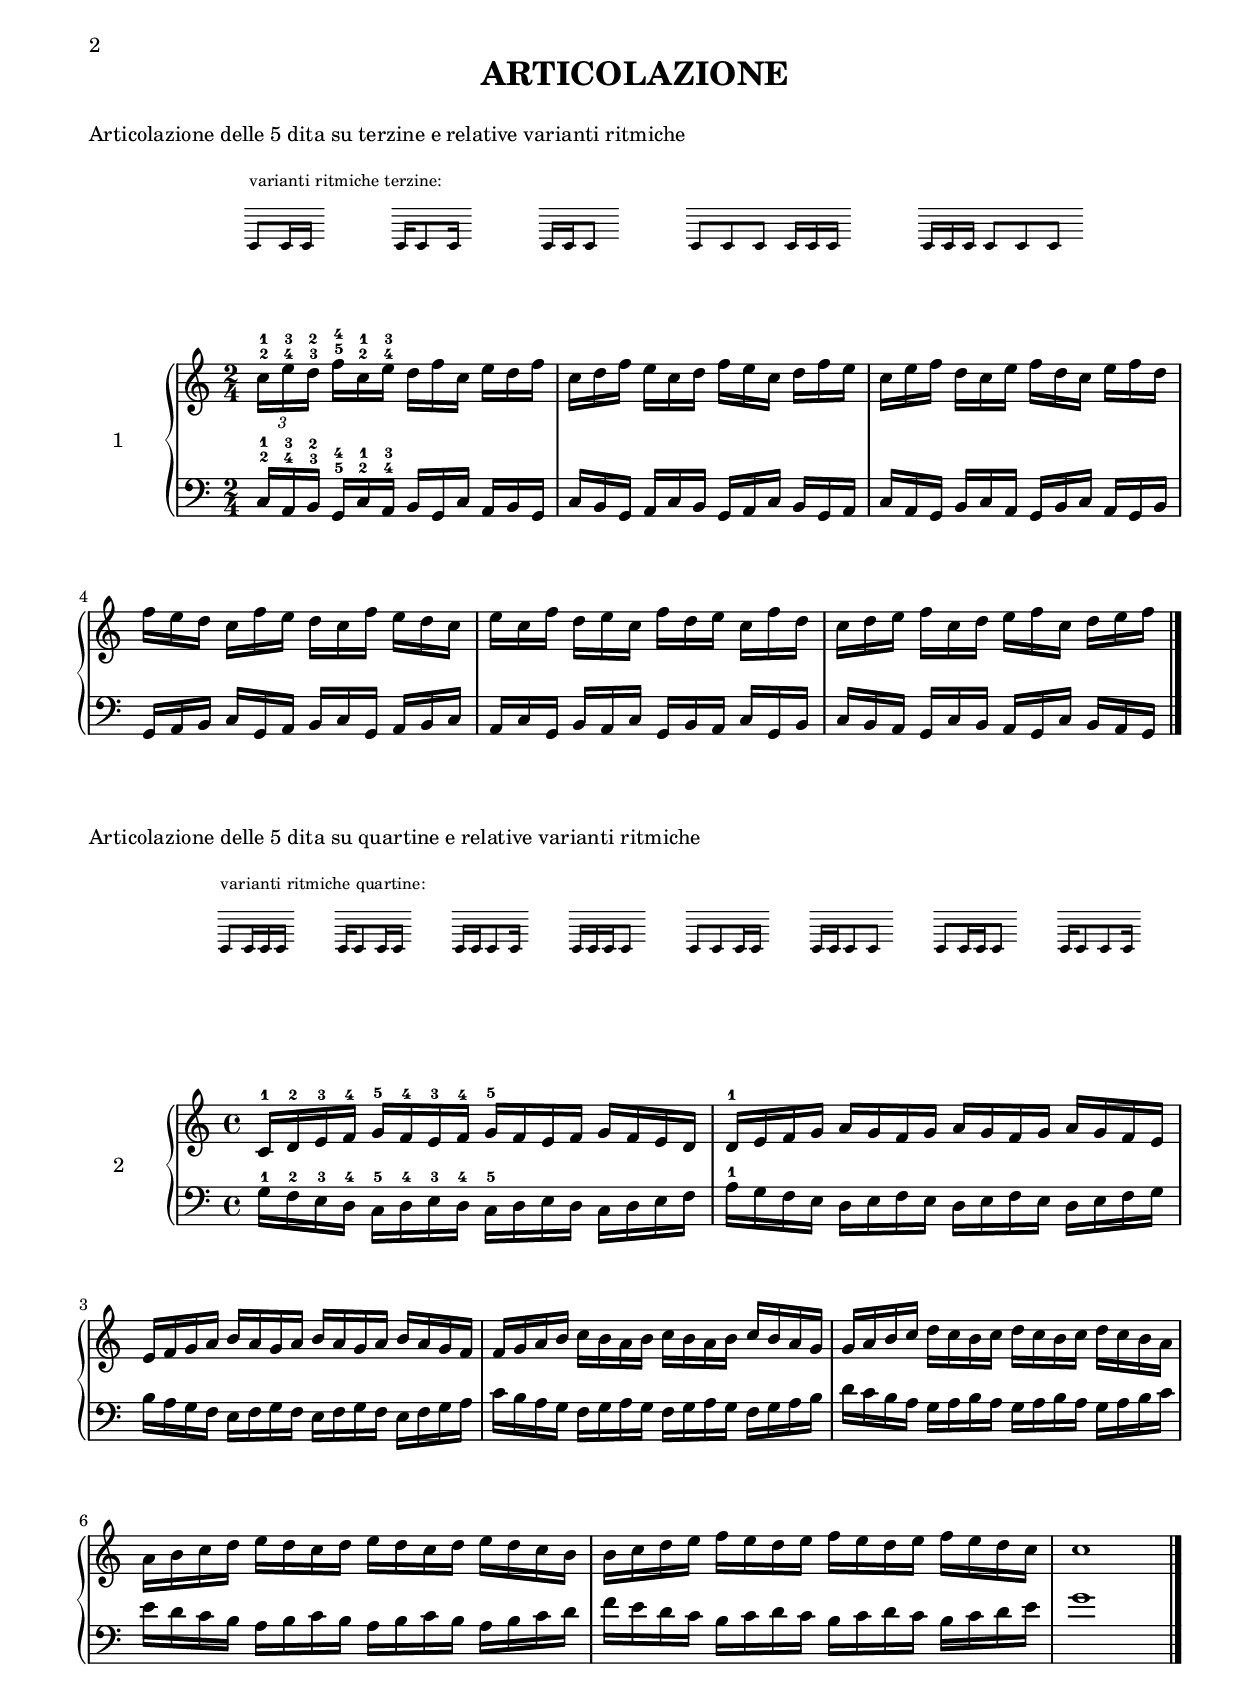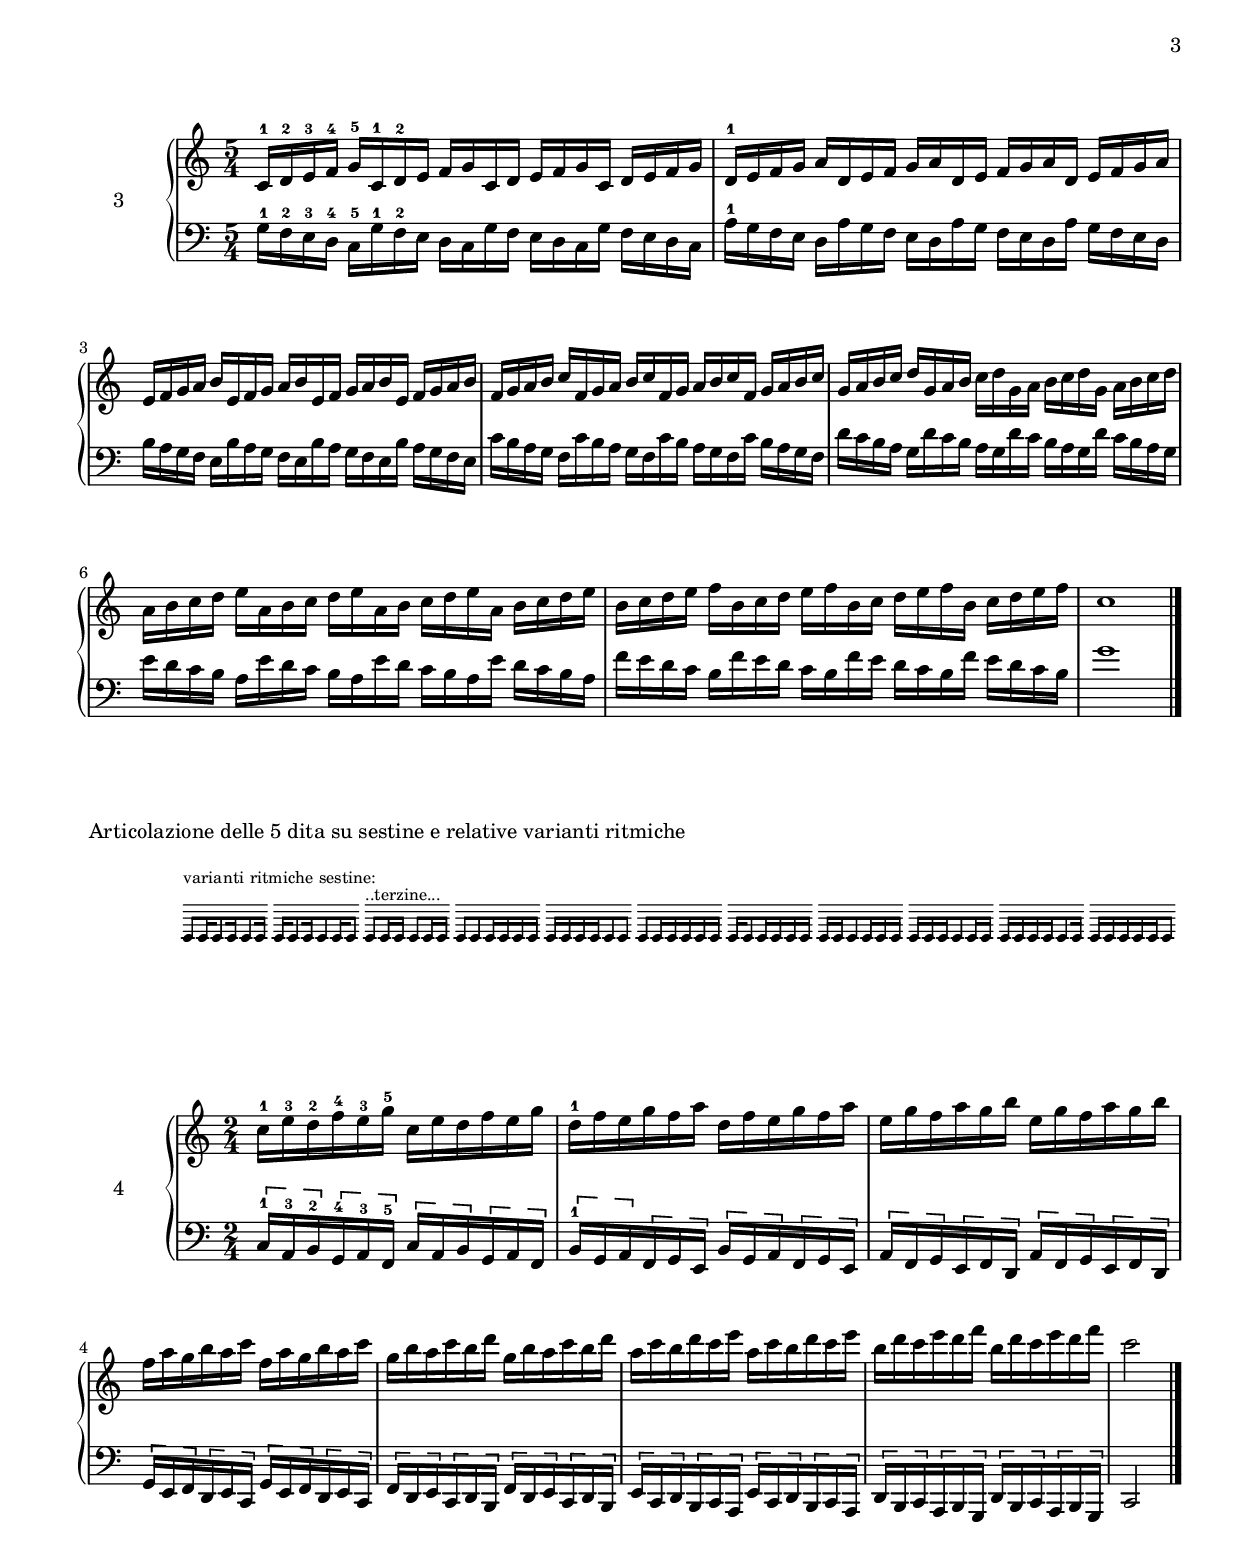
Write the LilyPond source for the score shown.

% ===========================================================================================================
% esercizi-di-tecnica-articolazione-1.ly
%                     _    _      _ _   _               _         
%  ___ ___ ___ _ _ __(_)__(_)  __| (_) | |_ ___ __ _ _ (_)__ __ _ 
% / -_|_-</ -_) '_/ _| |_ / | / _` | | |  _/ -_) _| ' \| / _/ _` |
% \___/__/\___|_| \__|_/__|_| \__,_|_|  \__\___\__|_||_|_\__\__,_|
%                                                  Articolazione 1
%
% Copyright (c) 2020 Alessandro Fraschetti (mail: gos95@gommagomma.net)
%
% Permission is hereby granted, free of charge, to any person obtaining a copy
% of this software and associated documentation files (the "Software"), to deal
% in the Software without restriction, including without limitation the rights
% to use, copy, modify, merge, publish, distribute, sublicense, and/or sell
% copies of the Software, and to permit persons to whom the Software is
% furnished to do so, subject to the following conditions:
% 
% The above copyright notice and this permission notice shall be included in all
% copies or substantial portions of the Software.
% 
% THE SOFTWARE IS PROVIDED "AS IS", WITHOUT WARRANTY OF ANY KIND, EXPRESS OR
% IMPLIED, INCLUDING BUT NOT LIMITED TO THE WARRANTIES OF MERCHANTABILITY,
% FITNESS FOR A PARTICULAR PURPOSE AND NONINFRINGEMENT. IN NO EVENT SHALL THE
% AUTHORS OR COPYRIGHT HOLDERS BE LIABLE FOR ANY CLAIM, DAMAGES OR OTHER
% LIABILITY, WHETHER IN AN ACTION OF CONTRACT, TORT OR OTHERWISE, ARISING FROM,
% OUT OF OR IN CONNECTION WITH THE SOFTWARE OR THE USE OR OTHER DEALINGS IN THE
% SOFTWARE.
% ===========================================================================================================


\version "2.12.3"
#(ly:set-option 'delete-intermediate-files #t)
#(set-global-staff-size 18)


% ===========================================================================================================
% ------------------------------------------  I N C L U D E S  ----------------------------------------------
% ===========================================================================================================
% ===========================================================================================================
% varianti-ritmiche-terzine.ly
%                     _    _      _ _   _               _         
%  ___ ___ ___ _ _ __(_)__(_)  __| (_) | |_ ___ __ _ _ (_)__ __ _ 
% / -_|_-</ -_) '_/ _| |_ / | / _` | | |  _/ -_) _| ' \| / _/ _` |
% \___/__/\___|_| \__|_/__|_| \__,_|_|  \__\___\__|_||_|_\__\__,_|
%
% Copyright (c) 2020 Alessandro Fraschetti (mail: gos95@gommagomma.net)
%
% Permission is hereby granted, free of charge, to any person obtaining a copy
% of this software and associated documentation files (the "Software"), to deal
% in the Software without restriction, including without limitation the rights
% to use, copy, modify, merge, publish, distribute, sublicense, and/or sell
% copies of the Software, and to permit persons to whom the Software is
% furnished to do so, subject to the following conditions:
% 
% The above copyright notice and this permission notice shall be included in all
% copies or substantial portions of the Software.
% 
% THE SOFTWARE IS PROVIDED "AS IS", WITHOUT WARRANTY OF ANY KIND, EXPRESS OR
% IMPLIED, INCLUDING BUT NOT LIMITED TO THE WARRANTIES OF MERCHANTABILITY,
% FITNESS FOR A PARTICULAR PURPOSE AND NONINFRINGEMENT. IN NO EVENT SHALL THE
% AUTHORS OR COPYRIGHT HOLDERS BE LIABLE FOR ANY CLAIM, DAMAGES OR OTHER
% LIABILITY, WHETHER IN AN ACTION OF CONTRACT, TORT OR OTHERWISE, ARISING FROM,
% OUT OF OR IN CONNECTION WITH THE SOFTWARE OR THE USE OR OTHER DEALINGS IN THE
% SOFTWARE.
% ===========================================================================================================


variantiRitmicheTerzine = \relative c' {
    \cadenzaOn
    \stopStaff
    \skip 1
    \startStaff
        c8[^\markup { \raise #2 { varianti ritmiche terzine: }} c16 c16]
    \stopStaff
    \skip 1
    \startStaff
        c16[ c8 c16]
    \stopStaff
    \skip 1
    \startStaff
        c16[ c16 c8]
    \stopStaff
    \skip 1
    \startStaff
        c8[ c8 c8] c16[ c16 c16]]
    \stopStaff
    \skip 1
    \startStaff
        c16[ c16 c16] c8[ c8 c8]]
    \stopStaff
    \skip 1
    \cadenzaOff
}

% ===========================================================================================================
% varianti-ritmiche-quartine.ly
%                     _    _      _ _   _               _         
%  ___ ___ ___ _ _ __(_)__(_)  __| (_) | |_ ___ __ _ _ (_)__ __ _ 
% / -_|_-</ -_) '_/ _| |_ / | / _` | | |  _/ -_) _| ' \| / _/ _` |
% \___/__/\___|_| \__|_/__|_| \__,_|_|  \__\___\__|_||_|_\__\__,_|
%
% Copyright (c) 2020 Alessandro Fraschetti (mail: gos95@gommagomma.net)
%
% Permission is hereby granted, free of charge, to any person obtaining a copy
% of this software and associated documentation files (the "Software"), to deal
% in the Software without restriction, including without limitation the rights
% to use, copy, modify, merge, publish, distribute, sublicense, and/or sell
% copies of the Software, and to permit persons to whom the Software is
% furnished to do so, subject to the following conditions:
% 
% The above copyright notice and this permission notice shall be included in all
% copies or substantial portions of the Software.
% 
% THE SOFTWARE IS PROVIDED "AS IS", WITHOUT WARRANTY OF ANY KIND, EXPRESS OR
% IMPLIED, INCLUDING BUT NOT LIMITED TO THE WARRANTIES OF MERCHANTABILITY,
% FITNESS FOR A PARTICULAR PURPOSE AND NONINFRINGEMENT. IN NO EVENT SHALL THE
% AUTHORS OR COPYRIGHT HOLDERS BE LIABLE FOR ANY CLAIM, DAMAGES OR OTHER
% LIABILITY, WHETHER IN AN ACTION OF CONTRACT, TORT OR OTHERWISE, ARISING FROM,
% OUT OF OR IN CONNECTION WITH THE SOFTWARE OR THE USE OR OTHER DEALINGS IN THE
% SOFTWARE.
% ===========================================================================================================


variantiRitmicheQuartine = \relative c' {
    \cadenzaOn
    \stopStaff
    \skip 1
    \startStaff
        c8[^\markup { \raise #2 { varianti ritmiche quartine: }} c16 c16 c16]
    \stopStaff
    \skip 1
    \startStaff
        c16[ c8 c16 c16]
    \stopStaff
    \skip 1
    \startStaff
        c16[ c16 c8 c16]
    \stopStaff
    \skip 1
    \startStaff
        c16[ c16 c16 c8]
    \stopStaff
    \skip 1
    \startStaff
        c8[ c8 c16 c16]
    \stopStaff
    \skip 1
    \startStaff
        c16[ c16 c8 c8]
    \stopStaff
    \skip 1
    \startStaff
        c8[ c16 c16 c8]
    \stopStaff
    \skip 1
    \startStaff
        c16[ c8 c8 c16]
    \stopStaff
    \skip 1
    \cadenzaOff
}

% ===========================================================================================================
% varianti-ritmiche-terzine.ly
%                     _    _      _ _   _               _         
%  ___ ___ ___ _ _ __(_)__(_)  __| (_) | |_ ___ __ _ _ (_)__ __ _ 
% / -_|_-</ -_) '_/ _| |_ / | / _` | | |  _/ -_) _| ' \| / _/ _` |
% \___/__/\___|_| \__|_/__|_| \__,_|_|  \__\___\__|_||_|_\__\__,_|
%
% Copyright (c) 2020 Alessandro Fraschetti (mail: gos95@gommagomma.net)
%
% Permission is hereby granted, free of charge, to any person obtaining a copy
% of this software and associated documentation files (the "Software"), to deal
% in the Software without restriction, including without limitation the rights
% to use, copy, modify, merge, publish, distribute, sublicense, and/or sell
% copies of the Software, and to permit persons to whom the Software is
% furnished to do so, subject to the following conditions:
% 
% The above copyright notice and this permission notice shall be included in all
% copies or substantial portions of the Software.
% 
% THE SOFTWARE IS PROVIDED "AS IS", WITHOUT WARRANTY OF ANY KIND, EXPRESS OR
% IMPLIED, INCLUDING BUT NOT LIMITED TO THE WARRANTIES OF MERCHANTABILITY,
% FITNESS FOR A PARTICULAR PURPOSE AND NONINFRINGEMENT. IN NO EVENT SHALL THE
% AUTHORS OR COPYRIGHT HOLDERS BE LIABLE FOR ANY CLAIM, DAMAGES OR OTHER
% LIABILITY, WHETHER IN AN ACTION OF CONTRACT, TORT OR OTHERWISE, ARISING FROM,
% OUT OF OR IN CONNECTION WITH THE SOFTWARE OR THE USE OR OTHER DEALINGS IN THE
% SOFTWARE.
% ===========================================================================================================


variantiRitmicheSestine = \relative c' {
    \cadenzaOn
    \stopStaff
    \skip 1
    \startStaff
        c8[^\markup { \raise #2 { varianti ritmiche sestine: }} c16 c8 c16 c8 c16]
    \stopStaff
    \skip 1
    \startStaff
        c16[ c8 c16 c8 c16 c8]
    \stopStaff
    \skip 1
    \startStaff
        c8[^\markup { \raise #0  {..terzine...}} c16 c16] c8[ c16 c16]
    \stopStaff
    \skip 1
    \startStaff
        c8[ c8 c16 c16 c16 c16]
    \stopStaff
    \skip 1
    \startStaff
        c16[ c16 c16 c16 c8 c8]
    \stopStaff
    \skip 1
	\cadenzaOff

%	\break

	\cadenzaOn
    \startStaff
        c8[ c16 c16 c16 c16 c16]
    \stopStaff
    \skip 1
    \startStaff
        c16[ c8 c16 c16 c16 c16]
    \stopStaff
    \skip 1
    \startStaff
        c16[ c16 c8 c16 c16 c16]
    \stopStaff
    \skip 1
    \startStaff
        c16[ c16 c16 c8 c16 c16]
    \stopStaff
    \skip 1
    \startStaff
        c16[ c16 c16 c16 c8 c16]
    \stopStaff
    \skip 1
    \startStaff
        c16[ c16 c16 c16 c16 c8]
    \stopStaff
	\skip 1
    \cadenzaOff
}


% ===========================================================================================================
% articolazione-terzine.ly
%                     _    _      _ _   _               _         
%  ___ ___ ___ _ _ __(_)__(_)  __| (_) | |_ ___ __ _ _ (_)__ __ _ 
% / -_|_-</ -_) '_/ _| |_ / | / _` | | |  _/ -_) _| ' \| / _/ _` |
% \___/__/\___|_| \__|_/__|_| \__,_|_|  \__\___\__|_||_|_\__\__,_|
%                                  Articolazione, Arpeggi, Accordi
%
% Copyright (c) 2020 Alessandro Fraschetti (mail: gos95@gommagomma.net)
%
% Permission is hereby granted, free of charge, to any person obtaining a copy
% of this software and associated documentation files (the "Software"), to deal
% in the Software without restriction, including without limitation the rights
% to use, copy, modify, merge, publish, distribute, sublicense, and/or sell
% copies of the Software, and to permit persons to whom the Software is
% furnished to do so, subject to the following conditions:
% 
% The above copyright notice and this permission notice shall be included in all
% copies or substantial portions of the Software.
% 
% THE SOFTWARE IS PROVIDED "AS IS", WITHOUT WARRANTY OF ANY KIND, EXPRESS OR
% IMPLIED, INCLUDING BUT NOT LIMITED TO THE WARRANTIES OF MERCHANTABILITY,
% FITNESS FOR A PARTICULAR PURPOSE AND NONINFRINGEMENT. IN NO EVENT SHALL THE
% AUTHORS OR COPYRIGHT HOLDERS BE LIABLE FOR ANY CLAIM, DAMAGES OR OTHER
% LIABILITY, WHETHER IN AN ACTION OF CONTRACT, TORT OR OTHERWISE, ARISING FROM,
% OUT OF OR IN CONNECTION WITH THE SOFTWARE OR THE USE OR OTHER DEALINGS IN THE
% SOFTWARE.
% ===========================================================================================================


articolazioneTerzineUpper = \relative c'' {
    \time 2/4
    \times 2/3 { c16-2-1[ e-4-3 d-3-2 ] } \override TupletNumber #'transparent = ##t 
                  \times 2/3 { f-5-4[ c-2-1 e-4-3 ] } \times 2/3 { d[ f c ] } \times 2/3 { e[ d f ] }
    \times 2/3 {   c[ d f ] } \times 2/3 { e[ c d ] } \times 2/3 { f[ e c ] } \times 2/3 { d[ f e ] }
    \times 2/3 {   c[ e f ] } \times 2/3 { d[ c e ] } \times 2/3 { f[ d c ] } \times 2/3 { e[ f d ] }
    \times 2/3 {   f[ e d ] } \times 2/3 { c[ f e ] } \times 2/3 { d[ c f ] } \times 2/3 { e[ d c ] }
    \times 2/3 {   e[ c f ] } \times 2/3 { d[ e c ] } \times 2/3 { f[ d e ] } \times 2/3 { c[ f d ] }
    \times 2/3 {   c[ d e ] } \times 2/3 { f[ c d ] } \times 2/3 { e[ f c ] } \times 2/3 { d[ e f ] }
    \bar "|."
}
articolazioneTerzineLower = \relative c {
    \time 2/4
    \override TupletNumber #'transparent = ##t
    \times 2/3 { c16-2-1[ a-4-3 b-3-2 ] }
                  \times 2/3 { g-5-4[ c-2-1 a-4-3 ] } \times 2/3 { b[ g c ] } \times 2/3 { a[ b g ] }
    \times 2/3 {   c[ b g ] } \times 2/3 { a[ c b ] } \times 2/3 { g[ a c ] } \times 2/3 { b[ g a ] }
    \times 2/3 {   c[ a g ] } \times 2/3 { b[ c a ] } \times 2/3 { g[ b c ] } \times 2/3 { a[ g b ] }
    \times 2/3 {   g[ a b ] } \times 2/3 { c[ g a ] } \times 2/3 { b[ c g ] } \times 2/3 { a[ b c ] }
    \times 2/3 {   a[ c g ] } \times 2/3 { b[ a c ] } \times 2/3 { g[ b a ] } \times 2/3 { c[ g b ] }
    \times 2/3 {   c[ b a ] } \times 2/3 { g[ c b ] } \times 2/3 { a[ g c ] } \times 2/3 { b[ a g ] }
    \bar "|."
}

% ===========================================================================================================
% articolazione-quartine.ly
%                     _    _      _ _   _               _         
%  ___ ___ ___ _ _ __(_)__(_)  __| (_) | |_ ___ __ _ _ (_)__ __ _ 
% / -_|_-</ -_) '_/ _| |_ / | / _` | | |  _/ -_) _| ' \| / _/ _` |
% \___/__/\___|_| \__|_/__|_| \__,_|_|  \__\___\__|_||_|_\__\__,_|
%                                  Articolazione, Arpeggi, Accordi
%
% Copyright (c) 2020 Alessandro Fraschetti (mail: gos95@gommagomma.net)
%
% Permission is hereby granted, free of charge, to any person obtaining a copy
% of this software and associated documentation files (the "Software"), to deal
% in the Software without restriction, including without limitation the rights
% to use, copy, modify, merge, publish, distribute, sublicense, and/or sell
% copies of the Software, and to permit persons to whom the Software is
% furnished to do so, subject to the following conditions:
% 
% The above copyright notice and this permission notice shall be included in all
% copies or substantial portions of the Software.
% 
% THE SOFTWARE IS PROVIDED "AS IS", WITHOUT WARRANTY OF ANY KIND, EXPRESS OR
% IMPLIED, INCLUDING BUT NOT LIMITED TO THE WARRANTIES OF MERCHANTABILITY,
% FITNESS FOR A PARTICULAR PURPOSE AND NONINFRINGEMENT. IN NO EVENT SHALL THE
% AUTHORS OR COPYRIGHT HOLDERS BE LIABLE FOR ANY CLAIM, DAMAGES OR OTHER
% LIABILITY, WHETHER IN AN ACTION OF CONTRACT, TORT OR OTHERWISE, ARISING FROM,
% OUT OF OR IN CONNECTION WITH THE SOFTWARE OR THE USE OR OTHER DEALINGS IN THE
% SOFTWARE.
% ===========================================================================================================


articolazioneQuartineAUpper = \relative c' {
    \time 4/4 
    c16-1 d-2 e-3 f-4  g-5 f-4 e-3 f-4  g-5 f e f  g f e d
    d16-1 e f g  a g f g  a g f g  a g f e
    e16 f g a  b a g a  b a g a  b a g f
    f16 g a b  c b a b  c b a b  c b a g
    g16 a b c  d c b c  d c b c  d c b a
    a16 b c d  e d c d  e d c d  e d c b
    b16 c d e  f e d e  f e d e  f e d c
    c1
    \bar "|."
}
articolazioneQuartineALower = \relative c' {
    \time 4/4
    g16-1 f-2 e-3 d-4  c-5 d-4 e-3 d-4  c-5 d e d  c d e f
    a16-1 g f e  d e f e  d e f e  d e f g 
    b16 a g f  e f g f  e f g f  e f g a
    c16 b a g  f g a g  f g a g  f g a b
    d16 c b a  g a b a  g a b a  g a b c
    e16 d c b  a b c b  a b c b  a b c d
    f16 e d c  b c d c  b c d c  b c d e
    g1
    \bar "|."
}


articolazioneQuartineBUpper = \relative c' {
    \time 5/4
    c16-1 d-2 e-3 f-4  g-5 c,-1 d-2 e  f g c, d  e f g c,  d e f g
    d16-1 e f g  a d, e f  g a d, e  f g a d,  e f g a
    e16 f g a  b e, f g  a b e, f  g a b e,  f g a b
    f16 g a b  c f, g a  b c f, g  a b c f,  g a b c
    g16 a b c  d g, a b  c d g, a  b c d g,  a b c d
    a16 b c d  e a, b c  d e a, b  c d e a,  b c d e
    b16 c d e  f b, c d  e f b, c  d e f b,  c d e f
    c1
    \bar "|."
}
articolazioneQuartineBLower = \relative c' {
    \time 5/4
    g16-1  f-2 e-3 d-4  c-5 g'-1 f-2 e  d c g' f  e d c g'  f e d c
    a'16-1 g f e  d a' g f  e d a' g  f e d a'  g f e d
    b'16 a g f  e b' a g  f e b' a  g f e b'  a g f e
    c'16 b a g  f c' b a  g f c' b  a g f c'  b a g f
    d'16 c b a  g d' c b  a g d' c  b a g d'  c b a g
    e'16 d c b  a e' d c  b a e' d  c b a e'  d c b a
    f'16 e d c  b f' e d  c b f' e  d c b f'  e d c b
    g'1
    \bar "|."
}

% ===========================================================================================================
% articolazione-sestine.ly
%                     _    _      _ _   _               _         
%  ___ ___ ___ _ _ __(_)__(_)  __| (_) | |_ ___ __ _ _ (_)__ __ _ 
% / -_|_-</ -_) '_/ _| |_ / | / _` | | |  _/ -_) _| ' \| / _/ _` |
% \___/__/\___|_| \__|_/__|_| \__,_|_|  \__\___\__|_||_|_\__\__,_|
%                                  Articolazione, Arpeggi, Accordi
%
% Copyright (c) 2020 Alessandro Fraschetti (mail: gos95@gommagomma.net)
%
% Permission is hereby granted, free of charge, to any person obtaining a copy
% of this software and associated documentation files (the "Software"), to deal
% in the Software without restriction, including without limitation the rights
% to use, copy, modify, merge, publish, distribute, sublicense, and/or sell
% copies of the Software, and to permit persons to whom the Software is
% furnished to do so, subject to the following conditions:
% 
% The above copyright notice and this permission notice shall be included in all
% copies or substantial portions of the Software.
% 
% THE SOFTWARE IS PROVIDED "AS IS", WITHOUT WARRANTY OF ANY KIND, EXPRESS OR
% IMPLIED, INCLUDING BUT NOT LIMITED TO THE WARRANTIES OF MERCHANTABILITY,
% FITNESS FOR A PARTICULAR PURPOSE AND NONINFRINGEMENT. IN NO EVENT SHALL THE
% AUTHORS OR COPYRIGHT HOLDERS BE LIABLE FOR ANY CLAIM, DAMAGES OR OTHER
% LIABILITY, WHETHER IN AN ACTION OF CONTRACT, TORT OR OTHERWISE, ARISING FROM,
% OUT OF OR IN CONNECTION WITH THE SOFTWARE OR THE USE OR OTHER DEALINGS IN THE
% SOFTWARE.
% ===========================================================================================================


articolazioneSestineUpper = \relative c'' {
    \time 2/4
	\override TupletNumber #'transparent = ##t
    \override TupletBracket.bracket-visibility = ##f
    \times 2/3 { c16-1[ e-3 d-2 }  
							\times 2/3 { f-4 e-3 g-5 ] }\times 2/3 { c,[ e d } 		\times 2/3 { f e g] }
    \times 2/3 { d-1[ f e } \times 2/3 { g f a ] }		\times 2/3 { d,[ f e } 		\times 2/3 { g f a ] }
    \times 2/3 { e[ g f } 	\times 2/3 { a g b ] } 		\times 2/3 { e,[ g f } 		\times 2/3 { a g b ] }
    \times 2/3 { f[ a g } 	\times 2/3 { b a c ] } 		\times 2/3 { f,[ a g } 		\times 2/3 { b a c ] }
    \times 2/3 { g[ b a } 	\times 2/3 { c b d ] } 		\times 2/3 { g,[ b a } 		\times 2/3 { c b d ] }
    \times 2/3 { a[ c b } 	\times 2/3 { d c e ] } 		\times 2/3 { a,[ c b } 		\times 2/3 { d c e ] }
	\times 2/3 { b[ d c } 	\times 2/3 { e d f ] } 		\times 2/3 { b,[ d c } 		\times 2/3 { e d f ] }
	c2
    \bar "|."
}
articolazioneSestineLower = \relative c {
    \time 2/4
    \override TupletNumber #'transparent = ##t
    \override TupletBracket.bracket-visibility = ##t
    \times 2/3 { c16-1[ a-3 b-2 }
							\times 2/3 { g-4 a-3 f-5 ] }\times 2/3 { c'[ a b } 		\times 2/3 { g a f] }
    \times 2/3 { b-1[ g a } \times 2/3 { f g e ] }		\times 2/3 { b'[ g a } 		\times 2/3 { f g e ] }
    \times 2/3 { a[ f g } 	\times 2/3 { e f d ] } 		\times 2/3 { a'[ f g } 		\times 2/3 { e f d ] }
    \times 2/3 { g[ e f } 	\times 2/3 { d e c ] } 		\times 2/3 { g'[ e f } 		\times 2/3 { d e c ] }
    \times 2/3 { f[ d e } 	\times 2/3 { c d b ] } 		\times 2/3 { f'[ d e } 		\times 2/3 { c d b ] }
    \times 2/3 { e[ c d } 	\times 2/3 { b c a ] } 		\times 2/3 { e'[ c d } 		\times 2/3 { b c a ] }
	\times 2/3 { d[ b c } 	\times 2/3 { a b g ] } 		\times 2/3 { d'[ b c } 		\times 2/3 { a b g ] }
	c2
    \bar "|."
}



% ===========================================================================================================
% ---------------------------------------------  B O O K  ---------------------------------------------------
% ===========================================================================================================
\header {
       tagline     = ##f
}
\paper {
    #(set-paper-size "a4")
%    line-width = 180
    left-margin = 15
    bottom-margin = 10
    top-margin = 10
%    markup-system-spacing #'basic-distance = #8
    system-system-spacing #'basic-distance = #15
    ragged-bottom = ##t
    ragged-last-bottom = ##t
    print-all-headers = ##t
}


% -------------------------------------------------------------------------------------------------------------------
% Copertina
% -------------------------------------------------------------------------------------------------------------------
\bookpart {
    \markup { \vspace #30 }
    \markup \fontsize #10 \bold { "  Esercizi di Tecnica" }
    \markup { \vspace #1 }
    \markup \fontsize #4 \bold  { "     Articolazione 1" }
}


% -------------------------------------------------------------------------------------------------------------------
% 1 ARTICOLAZIONE
% -------------------------------------------------------------------------------------------------------------------
\bookpart {
%    \paper { system-count = #5 }
    % -------------------------------------------------------------------------------------------------------------------
    % ARTICOLAZIONE - TERZINE E RELATIVE VARIANTI RITMICHE
    % -------------------------------------------------------------------------------------------------------------------
    \score {
        \new Staff \with {
            \remove "Time_signature_engraver"
            fontSize = #-2
            \override StaffSymbol #'staff-space = #(magstep -2)
            firstClef = ##f
        } << \variantiRitmicheTerzine >>
        \header {
            title    = "ARTICOLAZIONE"
            subtitle = ##f
            piece    =  \markup { \column { "Articolazione delle 5 dita su terzine e relative varianti ritmiche" \null } }
        }
        \layout { \context { \override VerticalAlignment #'forced-distance = #8 } }
        \midi { \context { \Score tempoWholesPerMinute = #(ly:make-moment 120 8) } }
    }
    \score {
        \new PianoStaff \with { midiInstrument = #"acoustic grand" }
        <<
            \set PianoStaff.instrumentName = \markup { "1" }
            \new Staff = "treble" << \clef violin \articolazioneTerzineUpper >>
            \new Staff = "bass"   << \clef bass \articolazioneTerzineLower >>
        >>
        \header {
            title    = ##f
            subtitle = ##f
%           opus     = \markup { \bold \smaller { (\note #"8"#1 = 120) } }
            piece    = ##f
        }
    }


    % -------------------------------------------------------------------------------------------------------------------
    %   ARTICOLAZIONE - QUARTINE E RELATIVE VARIANTI RITMICHE
    % -------------------------------------------------------------------------------------------------------------------
    \score {
        \new Staff \with {
            \remove "Time_signature_engraver"
            fontSize = #-2
            \override StaffSymbol #'staff-space = #(magstep -2)
            firstClef = ##f
        } { \variantiRitmicheQuartine }
        \header {
            title    = ##f
            subtitle = ##f
            piece    = \markup { \column { "Articolazione delle 5 dita su quartine e relative varianti ritmiche" \null } }
        }
    }
    \score {
        \new PianoStaff \with { midiInstrument = #"acoustic grand" }
        <<
            \set PianoStaff.instrumentName = \markup { "2" }
            \new Staff = "treble" << \clef violin \articolazioneQuartineAUpper >>
            \new Staff = "bass"   << \clef bass \articolazioneQuartineALower >>
        >>
        \header {
            title    = ##f
            subtitle = ##f
%           opus     = \markup { \bold \smaller { (\note #"4"#1 = 120) } }
            piece    = \markup { \column { \null \null } }
        }
        \layout { \context { \override VerticalAlignment #'forced-distance = #8 } }
        \midi { \context { \Score tempoWholesPerMinute = #(ly:make-moment 120 4) } }
    }
    \pageBreak
    \score {
        \new PianoStaff \with { midiInstrument = #"acoustic grand" }
        <<
            \set PianoStaff.instrumentName = \markup { "3" }
            \new Staff = "treble" << \clef violin \articolazioneQuartineBUpper >>
            \new Staff = "bass"   << \clef bass \articolazioneQuartineBLower >>
        >>
        \header {
            title    = ##f
            subtitle = ##f
%           opus     = \markup { \bold \smaller { (\note #"4"#1 = 120) } }
            piece    = \markup { \column { \null \null } }
        }
        \layout { \context { \override VerticalAlignment #'forced-distance = #8 } }
        \midi { \context { \Score tempoWholesPerMinute = #(ly:make-moment 120 4) } }
    }


    % -------------------------------------------------------------------------------------------------------------------
    %   ARTICOLAZIONE - SESTINE E RELATIVE VARIANTI RITMICHE
    % -------------------------------------------------------------------------------------------------------------------   
    \score {
        \new Staff \with {
            \remove "Time_signature_engraver"
            fontSize = #-2
            \override StaffSymbol #'staff-space = #(magstep -3)
            firstClef = ##f
        } { \variantiRitmicheSestine }
        \header {
            title    = ##f
            subtitle = ##f
            piece    = \markup { \column { "Articolazione delle 5 dita su sestine e relative varianti ritmiche" \null } }
        }
    }
    \score {
        \new PianoStaff \with { midiInstrument = #"acoustic grand" }
        <<
            \set PianoStaff.instrumentName = \markup { "4" }
            \new Staff = "treble" << \clef violin \articolazioneSestineUpper >>
            \new Staff = "bass"   << \clef bass \articolazioneSestineLower >>
        >>
        \header {
            title    = ##f
            subtitle = ##f
%           opus     = \markup { \bold \smaller { (\note #"4"#1 = 60) } }
            piece    = \markup { \column { \null \null } }
        }
        \layout { \context { \override VerticalAlignment #'forced-distance = #8 } }
        \midi { \context { \Score tempoWholesPerMinute = #(ly:make-moment 60 4) } }
    }
}
% -------------------------------------------------------------------------------------------------------------------
